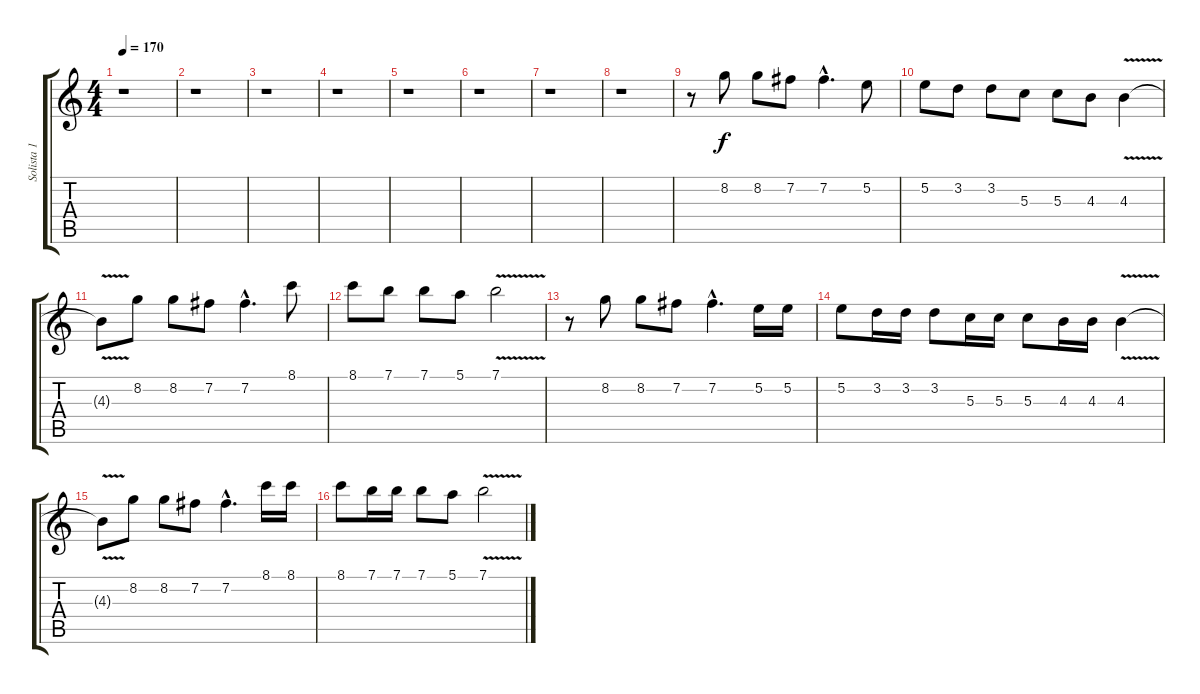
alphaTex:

\track ("Solista 1" "Solista 1") {instrument distortionguitar}
\staff {score tabs}
\tuning (E4 B3 G3 D3 A2 E2) {hide}
\ts (4 4)
\tempo 170
\clef g2
\ks c
r.1{dy f} |
r.1 |
r.1 |
r.1 |
r.1 |
r.1 |
r.1 |
r.1 |
r.8 8.2.8 8.2.8 7.2.8 7.2{hac}.4{d} 5.2.8 |
5.2.8 3.2.8 3.2.8 5.3.8 5.3.8 4.3.8 4.3{v}.4 |
4.3{t}.8 8.2.8 8.2.8 7.2.8 7.2{hac}.4{d} 8.1.8 |
8.1.8 7.1.8 7.1.8 5.1.8 7.1{v}.2 |
r.8 8.2.8 8.2.8 7.2.8 7.2{hac}.4{d} 5.2.16 5.2.16 |
5.2.8 3.2.16 3.2.16 3.2.8 5.3.16 5.3.16 5.3.8 4.3.16 4.3.16 4.3{v}.4 |
4.3{t}.8 8.2.8 8.2.8 7.2.8 7.2{hac}.4{d} 8.1.16 8.1.16 |
8.1.8 7.1.16 7.1.16 7.1.8 5.1.8 7.1{v}.2
